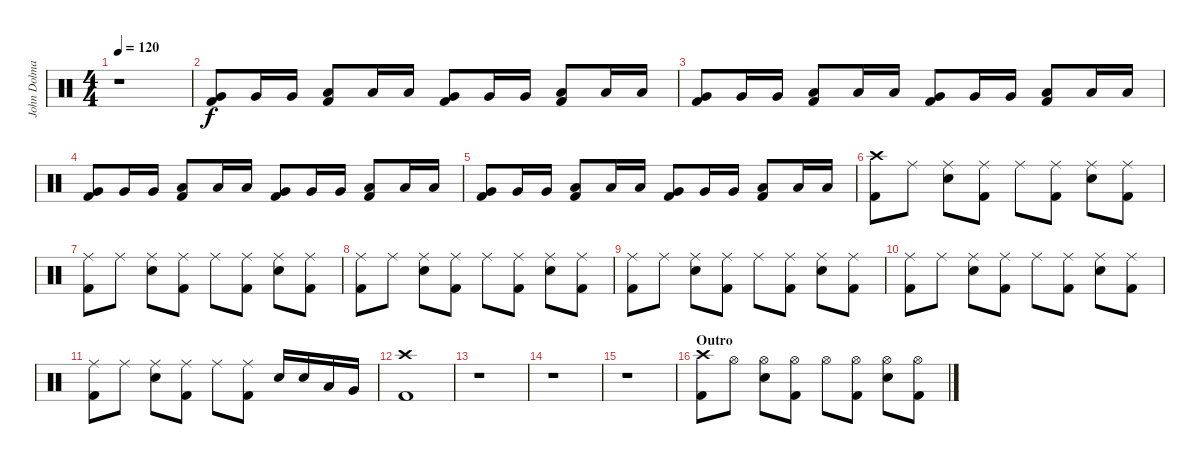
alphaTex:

\track ("John Dolmayan" "John Dolma") {instrument percussion}
\staff {score}
\articulation defaults
\ts (4 4)
\tempo 120
\clef neutral
\ks c
r.1{dy f} |
("Very Low Tom (hit)" "Kick (hit) 2").8 "Very Low Tom (hit)".16 "Very Low Tom (hit)".16 ("Low Tom (hit)" "Kick (hit) 2").8 "Low Tom (hit)".16 "Low Tom (hit)".16 ("Very Low Tom (hit)" "Kick (hit) 2").8 "Very Low Tom (hit)".16 "Very Low Tom (hit)".16 ("Low Tom (hit)" "Kick (hit) 2").8 "Low Tom (hit)".16 "Low Tom (hit)".16 |
("Very Low Tom (hit)" "Kick (hit) 2").8 "Very Low Tom (hit)".16 "Very Low Tom (hit)".16 ("Low Tom (hit)" "Kick (hit) 2").8 "Low Tom (hit)".16 "Low Tom (hit)".16 ("Very Low Tom (hit)" "Kick (hit) 2").8 "Very Low Tom (hit)".16 "Very Low Tom (hit)".16 ("Low Tom (hit)" "Kick (hit) 2").8 "Low Tom (hit)".16 "Low Tom (hit)".16 |
("Very Low Tom (hit)" "Kick (hit) 2").8 "Very Low Tom (hit)".16 "Very Low Tom (hit)".16 ("Low Tom (hit)" "Kick (hit) 2").8 "Low Tom (hit)".16 "Low Tom (hit)".16 ("Very Low Tom (hit)" "Kick (hit) 2").8 "Very Low Tom (hit)".16 "Very Low Tom (hit)".16 ("Low Tom (hit)" "Kick (hit) 2").8 "Low Tom (hit)".16 "Low Tom (hit)".16 |
("Very Low Tom (hit)" "Kick (hit) 2").8 "Very Low Tom (hit)".16 "Very Low Tom (hit)".16 ("Low Tom (hit)" "Kick (hit) 2").8 "Low Tom (hit)".16 "Low Tom (hit)".16 ("Very Low Tom (hit)" "Kick (hit) 2").8 "Very Low Tom (hit)".16 "Very Low Tom (hit)".16 ("Low Tom (hit)" "Kick (hit) 2").8 "Low Tom (hit)".16 "Low Tom (hit)".16 |
("Crash high (hit)" "Kick (hit) 2").8 "Ride (middle)".8 ("Ride (middle)" "Electric Snare (hit)").8 ("Ride (middle)" "Kick (hit) 2").8 "Ride (middle)".8 ("Ride (middle)" "Kick (hit) 2").8 ("Ride (middle)" "Electric Snare (hit)").8 ("Ride (middle)" "Kick (hit) 2").8 |
("Ride (middle)" "Kick (hit) 2").8 "Ride (middle)".8 ("Ride (middle)" "Electric Snare (hit)").8 ("Ride (middle)" "Kick (hit) 2").8 "Ride (middle)".8 ("Ride (middle)" "Kick (hit) 2").8 ("Ride (middle)" "Electric Snare (hit)").8 ("Ride (middle)" "Kick (hit) 2").8 |
("Ride (middle)" "Kick (hit) 2").8 "Ride (middle)".8 ("Ride (middle)" "Electric Snare (hit)").8 ("Ride (middle)" "Kick (hit) 2").8 "Ride (middle)".8 ("Ride (middle)" "Kick (hit) 2").8 ("Ride (middle)" "Electric Snare (hit)").8 ("Ride (middle)" "Kick (hit) 2").8 |
("Ride (middle)" "Kick (hit) 2").8 "Ride (middle)".8 ("Ride (middle)" "Electric Snare (hit)").8 ("Ride (middle)" "Kick (hit) 2").8 "Ride (middle)".8 ("Ride (middle)" "Kick (hit) 2").8 ("Ride (middle)" "Electric Snare (hit)").8 ("Ride (middle)" "Kick (hit) 2").8 |
("Ride (middle)" "Kick (hit) 2").8 "Ride (middle)".8 ("Ride (middle)" "Electric Snare (hit)").8 ("Ride (middle)" "Kick (hit) 2").8 "Ride (middle)".8 ("Ride (middle)" "Kick (hit) 2").8 ("Ride (middle)" "Electric Snare (hit)").8 ("Ride (middle)" "Kick (hit) 2").8 |
("Ride (middle)" "Kick (hit) 2").8 "Ride (middle)".8 ("Ride (middle)" "Electric Snare (hit)").8 ("Ride (middle)" "Kick (hit) 2").8 "Ride (middle)".8 ("Ride (middle)" "Kick (hit) 2").8 "Electric Snare (hit)".16 "Electric Snare (hit)".16 "Low Tom (hit)".16 "Very Low Tom (hit)".16 |
("Crash high (hit)" "Kick (hit) 2").1 |
r.1 |
r.1 |
r.1 |
\section ("" "Outro")
("Crash high (hit)" "Kick (hit) 2").8 "Hi-Hat (open)".8 ("Hi-Hat (open)" "Electric Snare (hit)").8 ("Hi-Hat (open)" "Kick (hit) 2").8 "Hi-Hat (open)".8 ("Hi-Hat (open)" "Kick (hit) 2").8 ("Hi-Hat (open)" "Electric Snare (hit)").8 ("Hi-Hat (open)" "Kick (hit) 2").8
